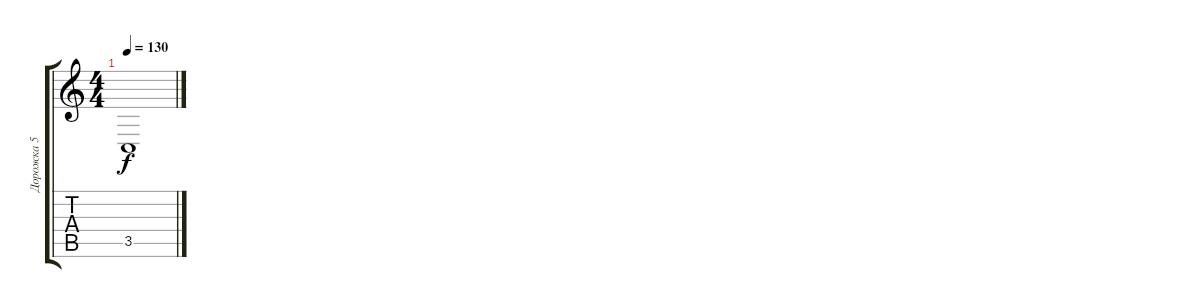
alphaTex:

\track ("Дорожка 5" "Дорожка 5") {instrument breathnoise}
\staff {score tabs}
\tuning (E4 B3 G3 D3 A2 E2) {hide}
\ts (4 4)
\tempo 130
\clef g2
\ks c
3.5.1{dy f instrument seashore}
